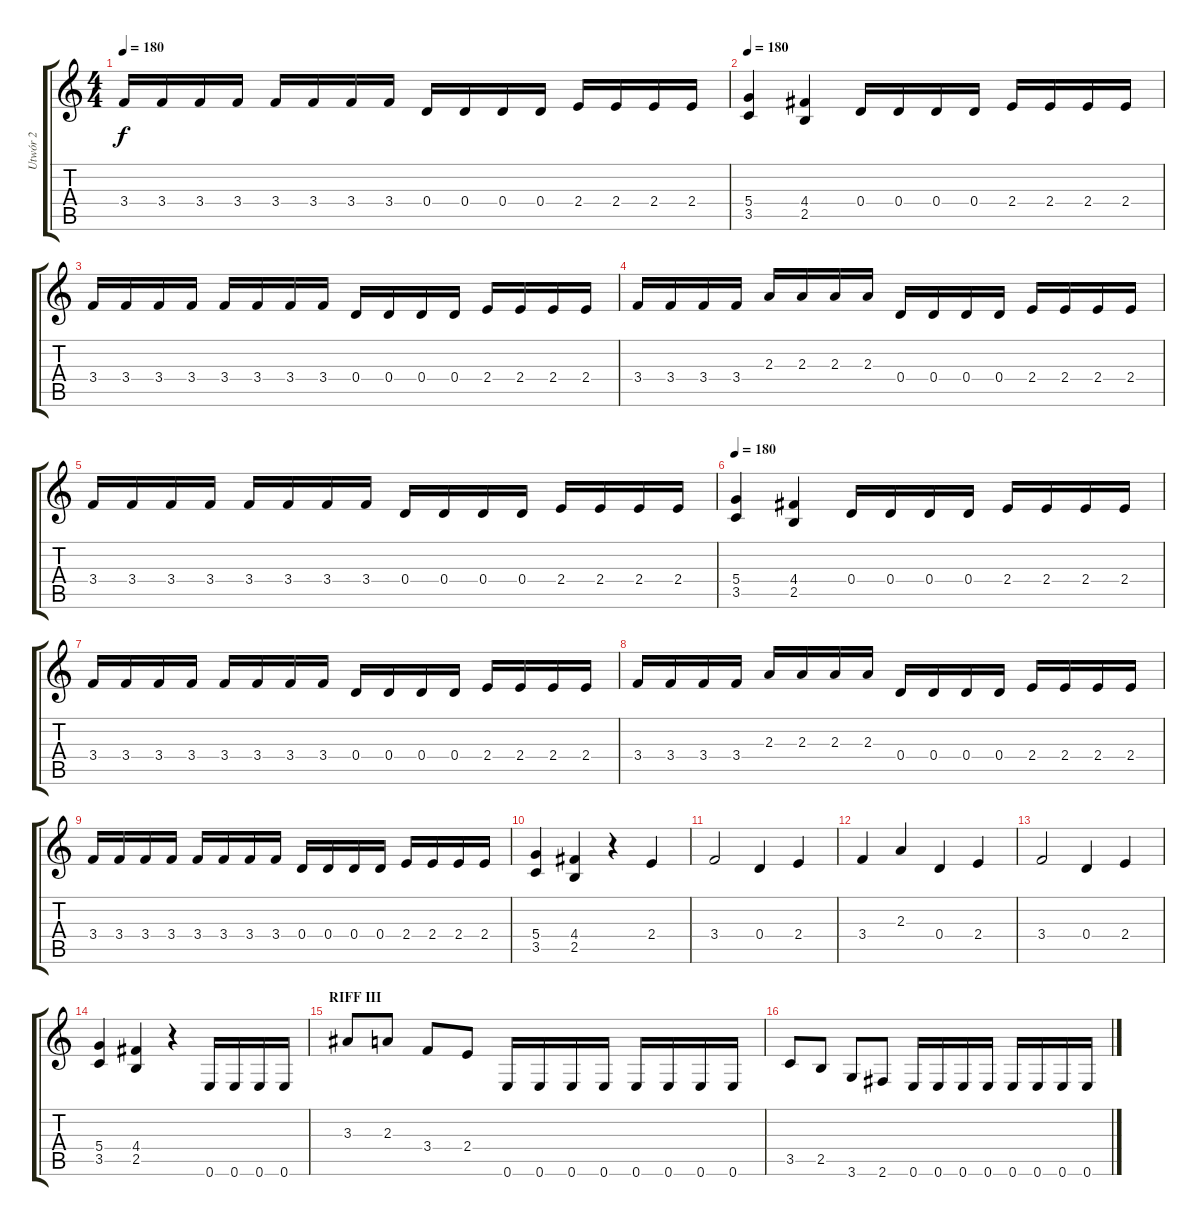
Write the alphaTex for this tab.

\track ("Utwór 2" "Utwór 2") {instrument distortionguitar}
\staff {score tabs}
\tuning (E4 B3 G3 D3 A2 E2) {hide}
\ts (4 4)
\tempo 180
\clef g2
\ks c
3.4.16{dy f} 3.4.16 3.4.16 3.4.16 3.4.16 3.4.16 3.4.16 3.4.16 0.4.16 0.4.16 0.4.16 0.4.16 2.4.16 2.4.16 2.4.16 2.4.16 |
\tempo 180
(5.4 3.5).4 (4.4 2.5).4 0.4.16 0.4.16 0.4.16 0.4.16 2.4.16 2.4.16 2.4.16 2.4.16 |
3.4.16 3.4.16 3.4.16 3.4.16 3.4.16 3.4.16 3.4.16 3.4.16 0.4.16 0.4.16 0.4.16 0.4.16 2.4.16 2.4.16 2.4.16 2.4.16 |
3.4.16 3.4.16 3.4.16 3.4.16 2.3.16 2.3.16 2.3.16 2.3.16 0.4.16 0.4.16 0.4.16 0.4.16 2.4.16 2.4.16 2.4.16 2.4.16 |
3.4.16 3.4.16 3.4.16 3.4.16 3.4.16 3.4.16 3.4.16 3.4.16 0.4.16 0.4.16 0.4.16 0.4.16 2.4.16 2.4.16 2.4.16 2.4.16 |
\tempo 180
(5.4 3.5).4 (4.4 2.5).4 0.4.16 0.4.16 0.4.16 0.4.16 2.4.16 2.4.16 2.4.16 2.4.16 |
3.4.16 3.4.16 3.4.16 3.4.16 3.4.16 3.4.16 3.4.16 3.4.16 0.4.16 0.4.16 0.4.16 0.4.16 2.4.16 2.4.16 2.4.16 2.4.16 |
3.4.16 3.4.16 3.4.16 3.4.16 2.3.16 2.3.16 2.3.16 2.3.16 0.4.16 0.4.16 0.4.16 0.4.16 2.4.16 2.4.16 2.4.16 2.4.16 |
3.4.16 3.4.16 3.4.16 3.4.16 3.4.16 3.4.16 3.4.16 3.4.16 0.4.16 0.4.16 0.4.16 0.4.16 2.4.16 2.4.16 2.4.16 2.4.16 |
(5.4 3.5).4 (4.4 2.5).4 r.4 2.4.4 |
3.4.2 0.4.4 2.4.4 |
3.4.4 2.3.4 0.4.4 2.4.4 |
3.4.2 0.4.4 2.4.4 |
(5.4 3.5).4 (4.4 2.5).4 r.4 0.6.16 0.6.16 0.6.16 0.6.16 |
\section ("" "RIFF III")
3.3.8 2.3.8 3.4.8 2.4.8 0.6.16 0.6.16 0.6.16 0.6.16 0.6.16 0.6.16 0.6.16 0.6.16 |
3.5.8 2.5.8 3.6.8 2.6.8 0.6.16 0.6.16 0.6.16 0.6.16 0.6.16 0.6.16 0.6.16 0.6.16
